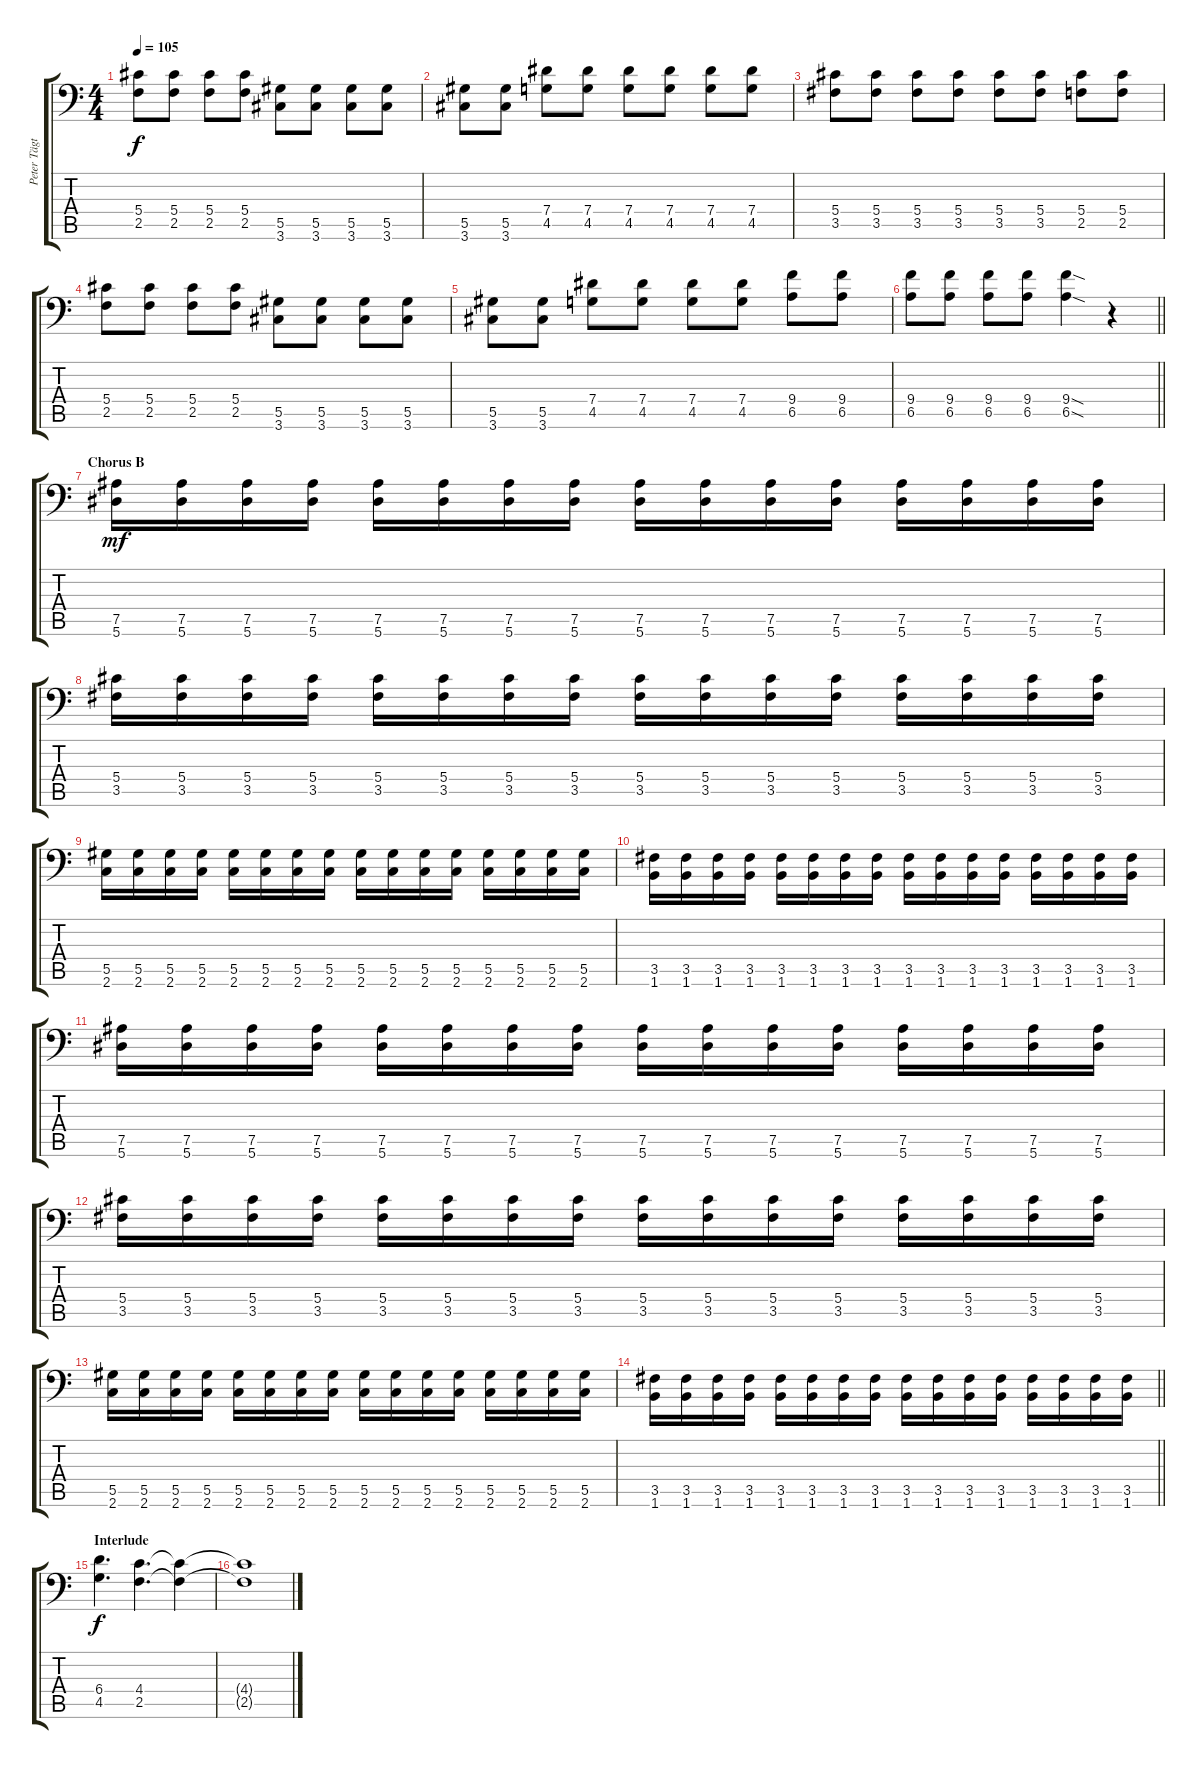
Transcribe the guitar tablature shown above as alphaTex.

\track ("Peter Tägtgren (Rythm 2)" "Peter Tägt") {instrument overdrivenguitar}
\staff {score tabs}
\tuning (Bb3 F3 Db3 Ab2 Eb2 Bb1) {hide}
\ts (4 4)
\tempo 105
\clef f4
\ks c
(5.4 2.5).8{dy f} (5.4 2.5).8 (5.4 2.5).8 (5.4 2.5).8 (5.5 3.6).8 (5.5 3.6).8 (5.5 3.6).8 (5.5 3.6).8 |
(5.5 3.6).8 (5.5 3.6).8 (7.4 4.5).8 (7.4 4.5).8 (7.4 4.5).8 (7.4 4.5).8 (7.4 4.5).8 (7.4 4.5).8 |
(5.4 3.5).8 (5.4 3.5).8 (5.4 3.5).8 (5.4 3.5).8 (5.4 3.5).8 (5.4 3.5).8 (5.4 2.5).8 (5.4 2.5).8 |
(5.4 2.5).8 (5.4 2.5).8 (5.4 2.5).8 (5.4 2.5).8 (5.5 3.6).8 (5.5 3.6).8 (5.5 3.6).8 (5.5 3.6).8 |
(5.5 3.6).8 (5.5 3.6).8 (7.4 4.5).8 (7.4 4.5).8 (7.4 4.5).8 (7.4 4.5).8 (9.4 6.5).8 (9.4 6.5).8 |
\barLineRight lightlight
(9.4 6.5).8 (9.4 6.5).8 (9.4 6.5).8 (9.4 6.5).8 (9.4{sod} 6.5{sod}).4 r.4 |
\section ("" "Chorus B")
(7.5 5.6).16{dy mf} (7.5 5.6).16 (7.5 5.6).16 (7.5 5.6).16 (7.5 5.6).16 (7.5 5.6).16 (7.5 5.6).16 (7.5 5.6).16 (7.5 5.6).16 (7.5 5.6).16 (7.5 5.6).16 (7.5 5.6).16 (7.5 5.6).16 (7.5 5.6).16 (7.5 5.6).16 (7.5 5.6).16 |
(5.4 3.5).16 (5.4 3.5).16 (5.4 3.5).16 (5.4 3.5).16 (5.4 3.5).16 (5.4 3.5).16 (5.4 3.5).16 (5.4 3.5).16 (5.4 3.5).16 (5.4 3.5).16 (5.4 3.5).16 (5.4 3.5).16 (5.4 3.5).16 (5.4 3.5).16 (5.4 3.5).16 (5.4 3.5).16 |
(5.5 2.6).16 (5.5 2.6).16 (5.5 2.6).16 (5.5 2.6).16 (5.5 2.6).16 (5.5 2.6).16 (5.5 2.6).16 (5.5 2.6).16 (5.5 2.6).16 (5.5 2.6).16 (5.5 2.6).16 (5.5 2.6).16 (5.5 2.6).16 (5.5 2.6).16 (5.5 2.6).16 (5.5 2.6).16 |
(3.5 1.6).16 (3.5 1.6).16 (3.5 1.6).16 (3.5 1.6).16 (3.5 1.6).16 (3.5 1.6).16 (3.5 1.6).16 (3.5 1.6).16 (3.5 1.6).16 (3.5 1.6).16 (3.5 1.6).16 (3.5 1.6).16 (3.5 1.6).16 (3.5 1.6).16 (3.5 1.6).16 (3.5 1.6).16 |
(7.5 5.6).16 (7.5 5.6).16 (7.5 5.6).16 (7.5 5.6).16 (7.5 5.6).16 (7.5 5.6).16 (7.5 5.6).16 (7.5 5.6).16 (7.5 5.6).16 (7.5 5.6).16 (7.5 5.6).16 (7.5 5.6).16 (7.5 5.6).16 (7.5 5.6).16 (7.5 5.6).16 (7.5 5.6).16 |
(5.4 3.5).16 (5.4 3.5).16 (5.4 3.5).16 (5.4 3.5).16 (5.4 3.5).16 (5.4 3.5).16 (5.4 3.5).16 (5.4 3.5).16 (5.4 3.5).16 (5.4 3.5).16 (5.4 3.5).16 (5.4 3.5).16 (5.4 3.5).16 (5.4 3.5).16 (5.4 3.5).16 (5.4 3.5).16 |
(5.5 2.6).16 (5.5 2.6).16 (5.5 2.6).16 (5.5 2.6).16 (5.5 2.6).16 (5.5 2.6).16 (5.5 2.6).16 (5.5 2.6).16 (5.5 2.6).16 (5.5 2.6).16 (5.5 2.6).16 (5.5 2.6).16 (5.5 2.6).16 (5.5 2.6).16 (5.5 2.6).16 (5.5 2.6).16 |
\barLineRight lightlight
(3.5 1.6).16 (3.5 1.6).16 (3.5 1.6).16 (3.5 1.6).16 (3.5 1.6).16 (3.5 1.6).16 (3.5 1.6).16 (3.5 1.6).16 (3.5 1.6).16 (3.5 1.6).16 (3.5 1.6).16 (3.5 1.6).16 (3.5 1.6).16 (3.5 1.6).16 (3.5 1.6).16 (3.5 1.6).16 |
\section ("" "Interlude")
(6.4 4.5).4{d dy f} (4.4 2.5).4{d} (4.4{t} 2.5{t}).4 |
(4.4{t} 2.5{t}).1
